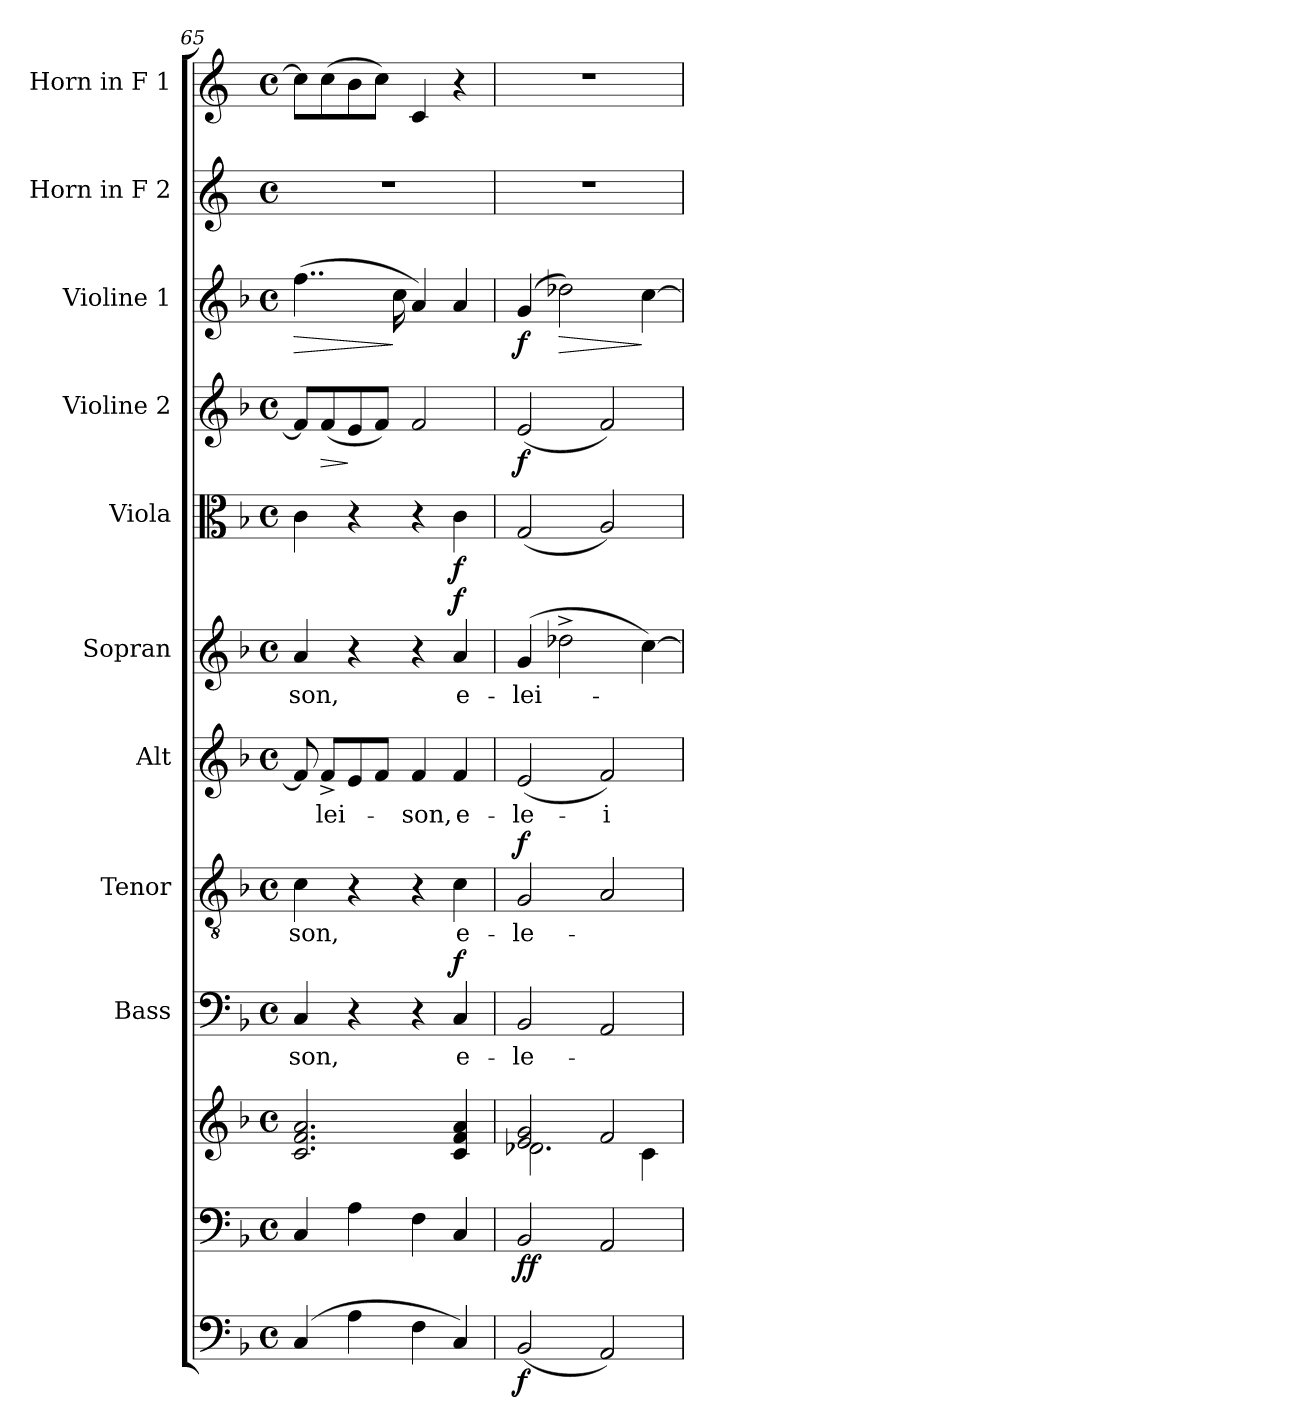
**kern	**dynam	**kern	**kern	**dynam	**kern	**text	**dynam	**kern	**text	**dynam	**kern	**text	**kern	**text	**dynam	**kern	**dynam	**kern	**dynam	**kern	**dynam	**kern	**kern
*part11	*part11	*part10	*part10	*part10	*part9	*part9	*part9	*part8	*part8	*part8	*part7	*part7	*part6	*part6	*part6	*part5	*part5	*part4	*part4	*part3	*part3	*part2	*part1
*staff12	*staff12	*staff11	*staff10	*staff10/11	*staff9	*staff9	*staff9	*staff8	*staff8	*staff8	*staff7	*staff7	*staff6	*staff6	*staff6	*staff5	*staff5	*staff4	*staff4	*staff3	*staff3	*staff2	*staff1
*	*	*	*	*	*I"Bass	*	*	*I"Tenor	*	*	*I"Alt	*	*I"Sopran	*	*	*I"Viola	*	*I"Violine 2	*	*I"Violine 1	*	*I"Horn in F 2	*I"Horn in F 1
*	*	*	*	*	*I'B.	*	*	*I'T.	*	*	*I'A.	*	*I'S.	*	*	*I'Vla.	*	*I'Vl. 2	*	*I'Vl. 1	*	*	*
*clefF4	*	*clefF4	*clefG2	*	*clefF4	*	*	*clefGv2	*	*	*clefG2	*	*clefG2	*	*	*clefC3	*	*clefG2	*	*clefG2	*	*clefG2	*clefG2
*ITrd7c12	*	*	*	*	*	*	*	*	*	*	*	*	*	*	*	*	*	*	*	*	*	*ITrd4c7	*ITrd4c7
*k[b-]	*	*k[b-]	*k[b-]	*	*k[b-]	*	*	*k[b-]	*	*	*k[b-]	*	*k[b-]	*	*	*k[b-]	*	*k[b-]	*	*k[b-]	*	*k[b-]	*k[b-]
*F:	*	*F:	*F:	*	*F:	*	*	*F:	*	*	*F:	*	*F:	*	*	*F:	*	*F:	*	*F:	*	*F:	*F:
*M4/4	*	*M4/4	*M4/4	*	*M4/4	*	*	*M4/4	*	*	*M4/4	*	*M4/4	*	*	*M4/4	*	*M4/4	*	*M4/4	*	*M4/4	*M4/4
*met(c)	*	*met(c)	*met(c)	*	*met(c)	*	*	*met(c)	*	*	*met(c)	*	*met(c)	*	*	*met(c)	*	*met(c)	*	*met(c)	*	*met(c)	*met(c)
=65	=65	=65	=65	=65	=65	=65	=65	=65	=65	=65	=65	=65	=65	=65	=65	=65	=65	=65	=65	=65	=65	=65	=65
!	!	!	!	!	!	!LO:LY:b	!	!	!LO:LY:b	!	!	!	!	!LO:LY:b	!	!	!	!	!	!	!LO:HP:b	!	!
(4CC/	.	4C/	2.c/ 2.f/ 2.a/	.	4C/	-son,	.	4c\	-son,	.	8f/]	.	4a/	-son,	.	4c\	.	8f/L]	.	(>4..ff\	>	1r	8f\L]
!	!	!	!	!	!	!	!	!	!	!	!	!LO:LY:b	!	!	!	!	!	!	!LO:HP:b	!	!	!	!
.	.	.	.	.	.	.	.	.	.	.	8f^>/L	-lei-	.	.	.	.	.	(<8f/	>	.	.	.	(>8f\
4AA\	.	4A\	.	.	4r	.	.	4r	.	.	8e/	.	4r	.	.	4r	.	8e/	]	.	.	.	8e\
.	.	.	.	.	.	.	.	.	.	.	8f/J	.	.	.	.	.	.	8f/J)	.	.	.	.	8f\J)
.	.	.	.	.	.	.	.	.	.	.	.	.	.	.	.	.	.	.	.	16cc\	]	.	.
!	!	!	!	!	!	!	!	!	!	!	!	!LO:LY:b	!	!	!	!	!	!	!	!	!	!	!
4FF\	.	4F\	.	.	4r	.	.	4r	.	.	4f/	-son,	4r	.	.	4r	.	2f/	.	4a/)	.	.	4F/
!	!	!	!	!	!	!LO:LY:b	!LO:DY:a	!	!LO:LY:b	!	!	!LO:LY:b	!	!LO:LY:b	!LO:DY:a	!	!LO:DY:b	!	!	!	!	!	!
4CC/)	.	4C/	4c/ 4f/ 4a/	.	4C/	e-	f	4c\	e-	.	4f/	e-	4a/	e-	f	4c\	f	.	.	4a/	.	.	4r
=66	=66	=66	=66	=66	=66	=66	=66	=66	=66	=66	=66	=66	=66	=66	=66	=66	=66	=66	=66	=66	=66	=66	=66
*	*	*	*^	*	*	*	*	*	*	*	*	*	*	*	*	*	*	*	*	*	*	*	*
!	!LO:DY:b	!	!	!	!LO:DY:b=2	!	!LO:LY:b	!	!	!LO:LY:b	!	!	!LO:LY:b	!	!LO:LY:b	!	!	!	!	!	!	!	!	!
!	!	!	!	!	!LO:DY:n=1:b	!	!	!	!	!	!LO:DY:a	!	!	!	!	!	!	!	!	!LO:DY:b	!	!LO:DY:b	!	!
(<2BBB-/	f	2BB-/	2e/ 2g/	2.d-X\	f f	2BB-/	-le-	.	2G/	-le-	f	(<2e/	-le-	(>4g/	-lei-	.	(<2G/	.	(<2e/	f	(>4g/	f	1r	1r
!	!	!	!	!	!	!	!	!	!	!	!	!	!	!	!	!	!	!	!	!	!	!LO:HP:b	!	!
.	.	.	.	.	.	.	.	.	.	.	.	.	.	2dd-X^>\	.	.	.	.	.	.	2dd-X\)	>	.	.
!	!	!	!	!	!	!	!	!	!	!	!	!	!LO:LY:b	!	!	!	!	!	!	!	!	!	!	!
2AAA/)	.	2AA/	2f/	.	.	2AA/	.	.	2A/	.	.	2f/)	-i-	.	.	.	2A/)	.	2f/)	.	.	.	.	.
.	.	.	.	4c\	.	.	.	.	.	.	.	.	.	[4cc\)	.	.	.	.	.	.	[4cc\	]	.	.
*	*	*	*v	*v	*	*	*	*	*	*	*	*	*	*	*	*	*	*	*	*	*	*	*	*
=	=	=	=	=	=	=	=	=	=	=	=	=	=	=	=	=	=	=	=	=	=	=	=
*-	*-	*-	*-	*-	*-	*-	*-	*-	*-	*-	*-	*-	*-	*-	*-	*-	*-	*-	*-	*-	*-	*-	*-
